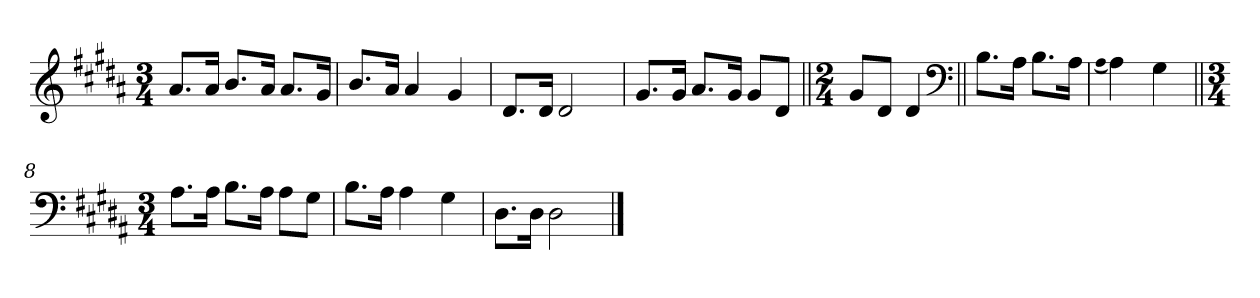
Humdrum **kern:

**kern
*part1
*staff1
*clefG2
*k[f#c#g#d#a#]
*M3/4
=1
8.a#/L
16a#/Jk
8.b/L
16a#/Jk
8.a#/L
16g#/Jk
=2
8.b/L
16a#/Jk
4a#/
4g#/
=3
8.d#/L
16d#/Jk
2d#/
=4
8.g#/L
16g#/Jk
8.a#/L
16g#/Jk
8g#/L
8d#/J
=5||
*M2/4
8g#/L
8d#/J
4d#/
*clefF4
=6||
8.B\L
16A#\Jk
8.B\L
16A#\Jk
=7
(qA#
4A#\)
4G#\
=8||
*M3/4
8.A#\L
16A#\Jk
8.B\L
16A#\Jk
8A#\L
8G#\J
=9
8.B\L
16A#\Jk
4A#\
4G#\
=10
8.D#\L
16D#\Jk
2D#\
==
*-
